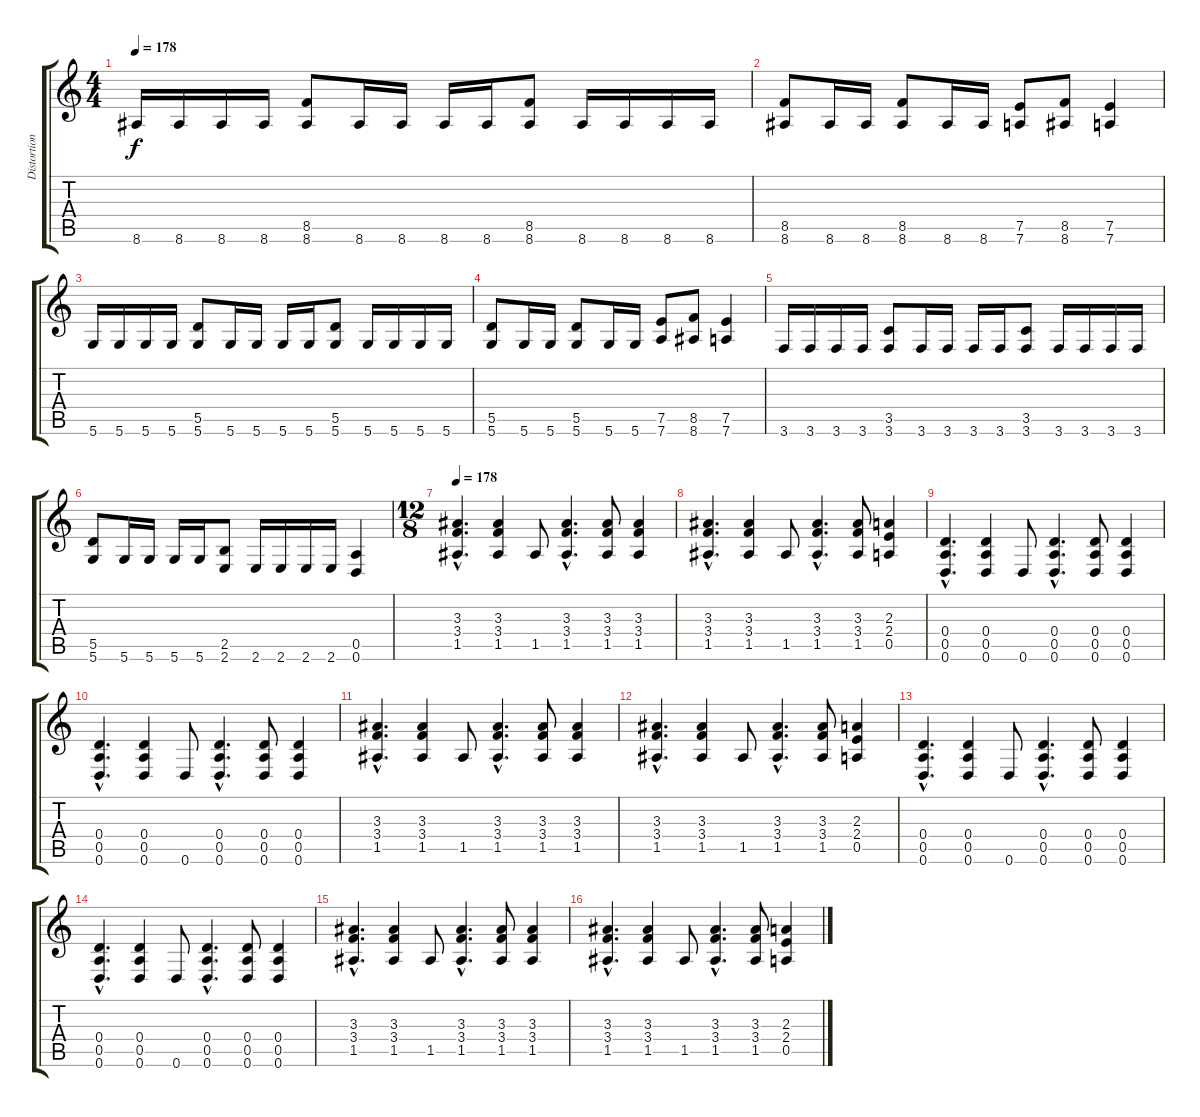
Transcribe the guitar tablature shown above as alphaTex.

\track ("Distortion Guitar 1" "Distortion") {instrument overdrivenguitar}
\staff {score tabs}
\tuning (E4 B3 G3 D3 A2 D2) {hide}
\ts (4 4)
\tempo 178
\clef g2
\ks c
8.6.16{dy f} 8.6.16 8.6.16 8.6.16 (8.5 8.6).8 8.6.16 8.6.16 8.6.16 8.6.16 (8.5 8.6).8 8.6.16 8.6.16 8.6.16 8.6.16 |
(8.5 8.6).8 8.6.16 8.6.16 (8.5 8.6).8 8.6.16 8.6.16 (7.5 7.6).8 (8.5 8.6).8 (7.5 7.6).4 |
5.6.16 5.6.16 5.6.16 5.6.16 (5.5 5.6).8 5.6.16 5.6.16 5.6.16 5.6.16 (5.5 5.6).8 5.6.16 5.6.16 5.6.16 5.6.16 |
(5.5 5.6).8 5.6.16 5.6.16 (5.5 5.6).8 5.6.16 5.6.16 (7.5 7.6).8 (8.5 8.6).8 (7.5 7.6).4 |
3.6.16 3.6.16 3.6.16 3.6.16 (3.5 3.6).8 3.6.16 3.6.16 3.6.16 3.6.16 (3.5 3.6).8 3.6.16 3.6.16 3.6.16 3.6.16 |
(5.5 5.6).8 5.6.16 5.6.16 5.6.16 5.6.16 (2.5 2.6).8 2.6.16 2.6.16 2.6.16 2.6.16 (0.5 0.6).4 |
\ts (12 8)
\tempo 178
(3.3{hac} 3.4{hac} 1.5{hac}).4{d} (3.3 3.4 1.5).4 1.5.8 (3.3{hac} 3.4{hac} 1.5{hac}).4{d} (3.3 3.4 1.5).8 (3.3 3.4 1.5).4 |
(3.3{hac} 3.4{hac} 1.5{hac}).4{d} (3.3 3.4 1.5).4 1.5.8 (3.3{hac} 3.4{hac} 1.5{hac}).4{d} (3.3 3.4 1.5).8 (2.3 2.4 0.5).4 |
(0.4{hac} 0.5{hac} 0.6{hac}).4{d} (0.4 0.5 0.6).4 0.6.8 (0.4{hac} 0.5{hac} 0.6{hac}).4{d} (0.4 0.5 0.6).8 (0.4 0.5 0.6).4 |
(0.4{hac} 0.5{hac} 0.6{hac}).4{d} (0.4 0.5 0.6).4 0.6.8 (0.4{hac} 0.5{hac} 0.6{hac}).4{d} (0.4 0.5 0.6).8 (0.4 0.5 0.6).4 |
(3.3{hac} 3.4{hac} 1.5{hac}).4{d} (3.3 3.4 1.5).4 1.5.8 (3.3{hac} 3.4{hac} 1.5{hac}).4{d} (3.3 3.4 1.5).8 (3.3 3.4 1.5).4 |
(3.3{hac} 3.4{hac} 1.5{hac}).4{d} (3.3 3.4 1.5).4 1.5.8 (3.3{hac} 3.4{hac} 1.5{hac}).4{d} (3.3 3.4 1.5).8 (2.3 2.4 0.5).4 |
(0.4{hac} 0.5{hac} 0.6{hac}).4{d} (0.4 0.5 0.6).4 0.6.8 (0.4{hac} 0.5{hac} 0.6{hac}).4{d} (0.4 0.5 0.6).8 (0.4 0.5 0.6).4 |
(0.4{hac} 0.5{hac} 0.6{hac}).4{d} (0.4 0.5 0.6).4 0.6.8 (0.4{hac} 0.5{hac} 0.6{hac}).4{d} (0.4 0.5 0.6).8 (0.4 0.5 0.6).4 |
(3.3{hac} 3.4{hac} 1.5{hac}).4{d} (3.3 3.4 1.5).4 1.5.8 (3.3{hac} 3.4{hac} 1.5{hac}).4{d} (3.3 3.4 1.5).8 (3.3 3.4 1.5).4 |
(3.3{hac} 3.4{hac} 1.5{hac}).4{d} (3.3 3.4 1.5).4 1.5.8 (3.3{hac} 3.4{hac} 1.5{hac}).4{d} (3.3 3.4 1.5).8 (2.3 2.4 0.5).4
